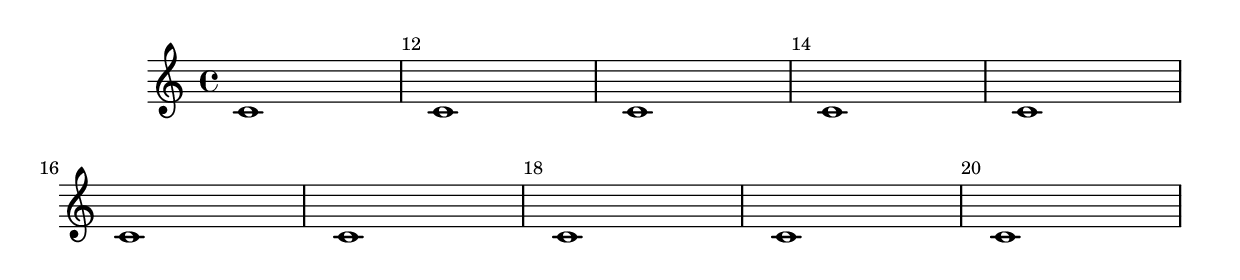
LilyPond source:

%% DO NOT EDIT this file manually; it is automatically
%% generated from LSR http://lsr.dsi.unimi.it
%% Make any changes in LSR itself, or in Documentation/snippets/new/ ,
%% and then run scripts/auxiliar/makelsr.py
%%
%% This file is in the public domain.
\version "2.14.0"

\header {
  lsrtags = "rhythms"

%% Translation of GIT committish: 8b93de6ce951b7b14bc7818f31019524295b990f
  texidoces = "

Se pueden imprimir los números de compás a intervalos regulares
mediante el establecimiento de la propiedad
@code{barNumberVisibility}.  Aquí los números de compás se
imprimen a cada dos compases excepto al final de la línea.

"

  doctitlees = "Imprimir números de compás a intervalos regulares"



%% Translation of GIT committish: 0a868be38a775ecb1ef935b079000cebbc64de40
  texidocde = "
Taktnummern können in regelmäßigen Intervallen gesetzt werden, indem
man die Eigenschaft @code{barNumberVisibility} definiert.  In diesem
Beispiel werden die Taktnummern jeden zweiten Takt gesetzt, außer
am Ende einer Zeile.

"
  doctitlede = "Setzen der Taktnummern in regelmäßigen Intervallen"



%% Translation of GIT committish: 374d57cf9b68ddf32a95409ce08ba75816900f6b
  texidocfr = "
Vous pouvez imprimer un numéro de mesure à intervalle régulier plutôt
qu'en tête de chaque ligne seulement, en recourrant à la propriété
@code{barNumberVisibility}.  Voici comment afficher le numéro toutes les
deux mesures sauf en fin de ligne.

"
  doctitlefr = "Imprimer les numéros de mesure à intervalle régulier"

  texidoc = "
Bar numbers can be printed at regular intervals by setting the property
@code{barNumberVisibility}. Here the bar numbers are printed every two
measures except at the end of the line.

"
  doctitle = "Printing bar numbers at regular intervals"
} % begin verbatim

\relative c' {
  \override Score.BarNumber #'break-visibility = #end-of-line-invisible
  \set Score.currentBarNumber = #11
  % Permit first bar number to be printed
  \bar ""
  % Print a bar number every second measure
  \set Score.barNumberVisibility = #(every-nth-bar-number-visible 2)
  c1 | c | c | c | c
  \break
  c1 | c | c | c | c
}

